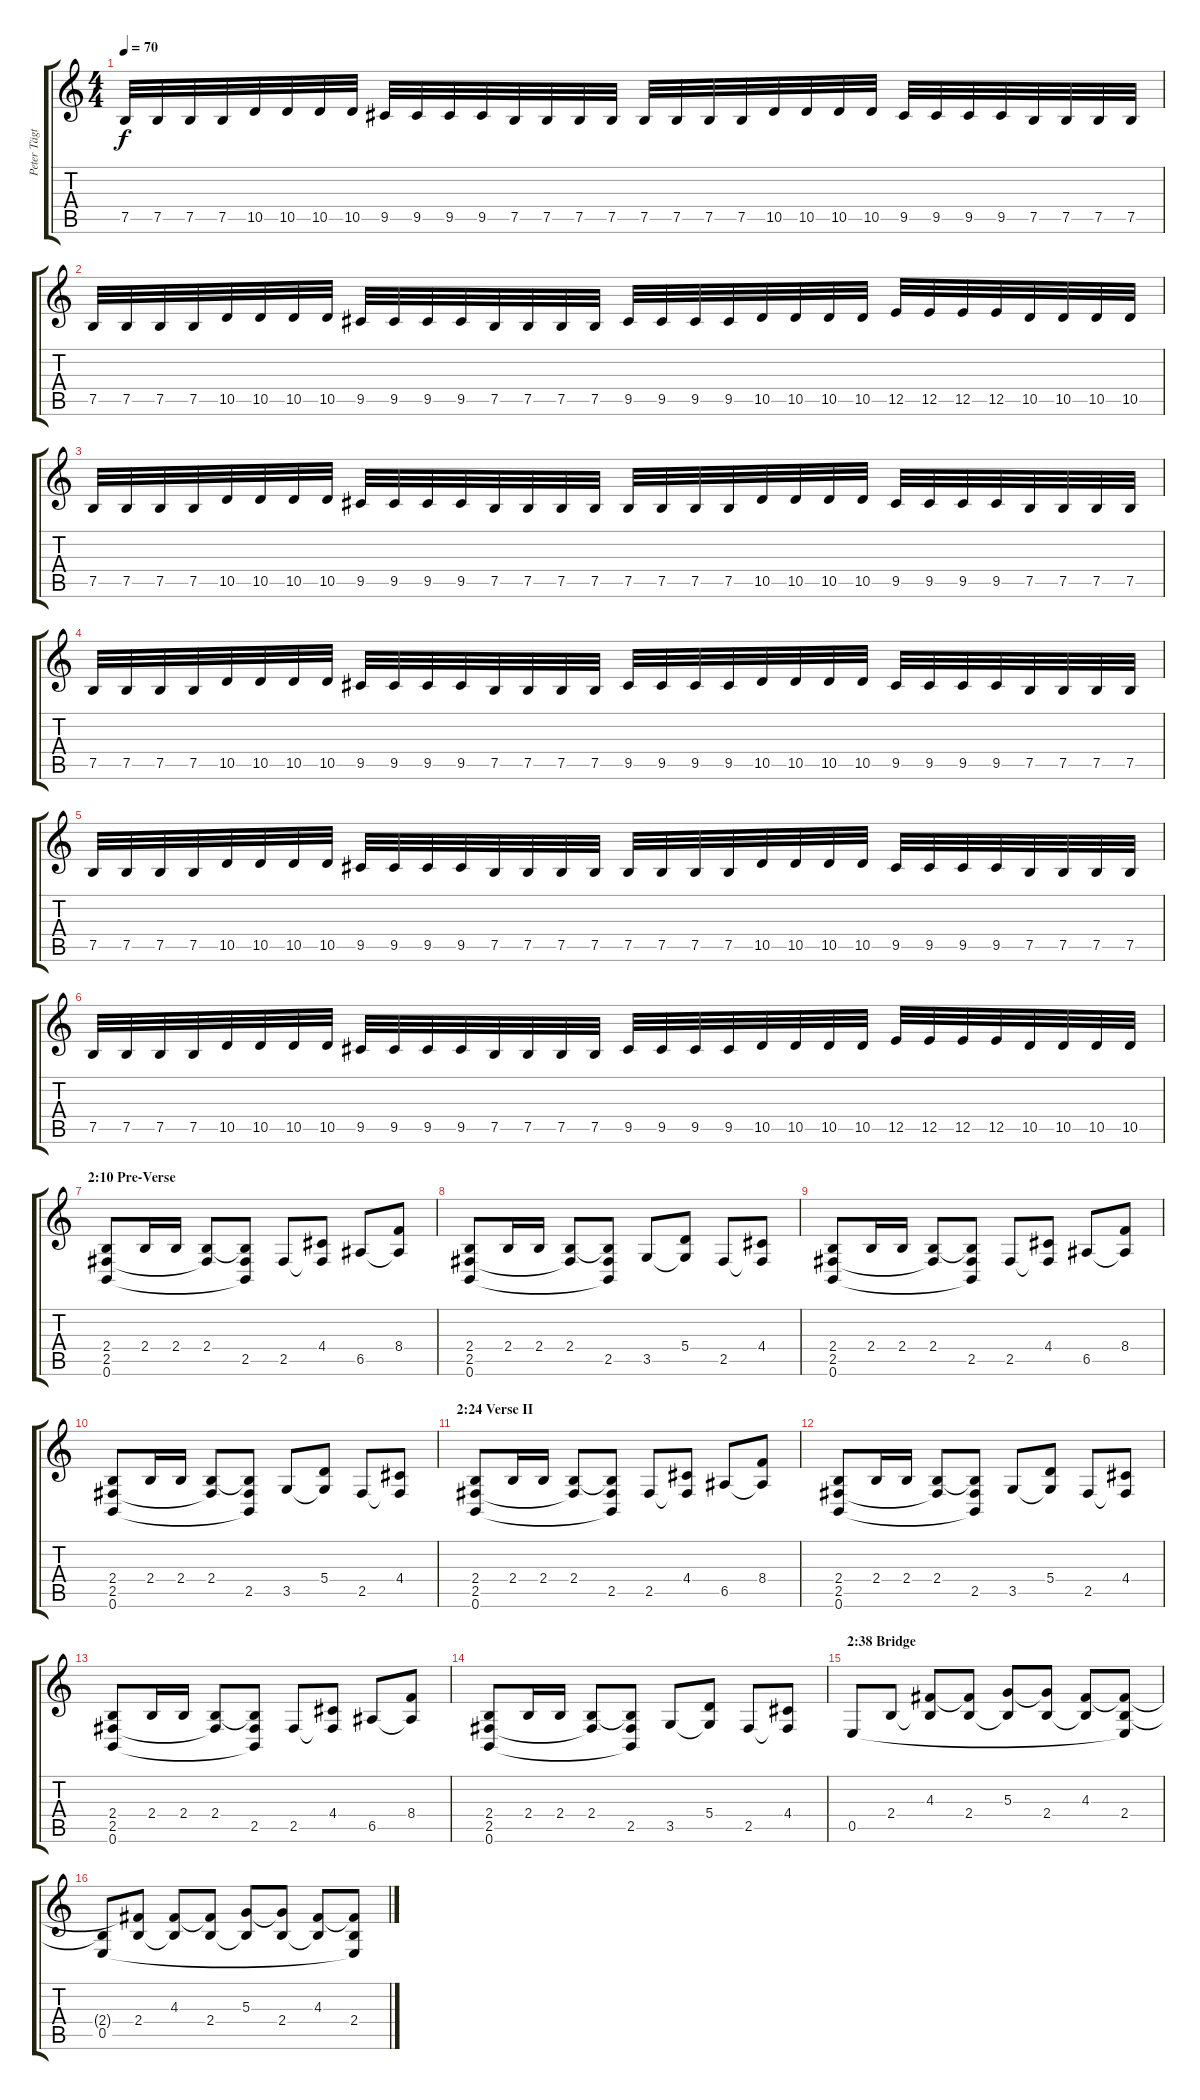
\track ("Peter Tägtgren (Lead Guitar)" "Peter Tägt") {instrument distortionguitar}
\staff {score tabs}
\tuning (B3 Gb3 D3 A2 E2 B1) {hide}
\ts (4 4)
\tempo 70
\clef g2
\ks c
7.5.32{dy f} 7.5.32 7.5.32 7.5.32 10.5.32 10.5.32 10.5.32 10.5.32 9.5.32 9.5.32 9.5.32 9.5.32 7.5.32 7.5.32 7.5.32 7.5.32 7.5.32 7.5.32 7.5.32 7.5.32 10.5.32 10.5.32 10.5.32 10.5.32 9.5.32 9.5.32 9.5.32 9.5.32 7.5.32 7.5.32 7.5.32 7.5.32 |
7.5.32 7.5.32 7.5.32 7.5.32 10.5.32 10.5.32 10.5.32 10.5.32 9.5.32 9.5.32 9.5.32 9.5.32 7.5.32 7.5.32 7.5.32 7.5.32 9.5.32 9.5.32 9.5.32 9.5.32 10.5.32 10.5.32 10.5.32 10.5.32 12.5.32 12.5.32 12.5.32 12.5.32 10.5.32 10.5.32 10.5.32 10.5.32 |
7.5.32 7.5.32 7.5.32 7.5.32 10.5.32 10.5.32 10.5.32 10.5.32 9.5.32 9.5.32 9.5.32 9.5.32 7.5.32 7.5.32 7.5.32 7.5.32 7.5.32 7.5.32 7.5.32 7.5.32 10.5.32 10.5.32 10.5.32 10.5.32 9.5.32 9.5.32 9.5.32 9.5.32 7.5.32 7.5.32 7.5.32 7.5.32 |
7.5.32 7.5.32 7.5.32 7.5.32 10.5.32 10.5.32 10.5.32 10.5.32 9.5.32 9.5.32 9.5.32 9.5.32 7.5.32 7.5.32 7.5.32 7.5.32 9.5.32 9.5.32 9.5.32 9.5.32 10.5.32 10.5.32 10.5.32 10.5.32 9.5.32 9.5.32 9.5.32 9.5.32 7.5.32 7.5.32 7.5.32 7.5.32 |
7.5.32 7.5.32 7.5.32 7.5.32 10.5.32 10.5.32 10.5.32 10.5.32 9.5.32 9.5.32 9.5.32 9.5.32 7.5.32 7.5.32 7.5.32 7.5.32 7.5.32 7.5.32 7.5.32 7.5.32 10.5.32 10.5.32 10.5.32 10.5.32 9.5.32 9.5.32 9.5.32 9.5.32 7.5.32 7.5.32 7.5.32 7.5.32 |
7.5.32 7.5.32 7.5.32 7.5.32 10.5.32 10.5.32 10.5.32 10.5.32 9.5.32 9.5.32 9.5.32 9.5.32 7.5.32 7.5.32 7.5.32 7.5.32 9.5.32 9.5.32 9.5.32 9.5.32 10.5.32 10.5.32 10.5.32 10.5.32 12.5.32 12.5.32 12.5.32 12.5.32 10.5.32 10.5.32 10.5.32 10.5.32 |
\section ("" "2:10 Pre-Verse")
(2.4 2.5 0.6).8 2.4.16 2.4.16 (2.4 2.5{t}).8 (2.4{t} 2.5 0.6{t}).8 2.5.8 (4.4 2.5{t}).8 6.5.8 (8.4 6.5{t}).8 |
(2.4 2.5 0.6).8 2.4.16 2.4.16 (2.4 2.5{t}).8 (2.4{t} 2.5 0.6{t}).8 3.5.8 (5.4 3.5{t}).8 2.5.8 (4.4 2.5{t}).8 |
(2.4 2.5 0.6).8 2.4.16 2.4.16 (2.4 2.5{t}).8 (2.4{t} 2.5 0.6{t}).8 2.5.8 (4.4 2.5{t}).8 6.5.8 (8.4 6.5{t}).8 |
(2.4 2.5 0.6).8 2.4.16 2.4.16 (2.4 2.5{t}).8 (2.4{t} 2.5 0.6{t}).8 3.5.8 (5.4 3.5{t}).8 2.5.8 (4.4 2.5{t}).8 |
\section ("" "2:24 Verse II")
(2.4 2.5 0.6).8 2.4.16 2.4.16 (2.4 2.5{t}).8 (2.4{t} 2.5 0.6{t}).8 2.5.8 (4.4 2.5{t}).8 6.5.8 (8.4 6.5{t}).8 |
(2.4 2.5 0.6).8 2.4.16 2.4.16 (2.4 2.5{t}).8 (2.4{t} 2.5 0.6{t}).8 3.5.8 (5.4 3.5{t}).8 2.5.8 (4.4 2.5{t}).8 |
(2.4 2.5 0.6).8 2.4.16 2.4.16 (2.4 2.5{t}).8 (2.4{t} 2.5 0.6{t}).8 2.5.8 (4.4 2.5{t}).8 6.5.8 (8.4 6.5{t}).8 |
(2.4 2.5 0.6).8 2.4.16 2.4.16 (2.4 2.5{t}).8 (2.4{t} 2.5 0.6{t}).8 3.5.8 (5.4 3.5{t}).8 2.5.8 (4.4 2.5{t}).8 |
\section ("" "2:38 Bridge")
0.5.8 2.4.8 (4.3 2.4{t}).8 (4.3{t} 2.4).8 (5.3 2.4{t}).8 (5.3{t} 2.4).8 (4.3 2.4{t}).8 (4.3{t} 2.4 0.5{t}).8 |
(2.4{t} 0.5).8 (4.3{t} 2.4).8 (4.3 2.4{t}).8 (4.3{t} 2.4).8 (5.3 2.4{t}).8 (5.3{t} 2.4).8 (4.3 2.4{t}).8 (4.3{t} 2.4 0.5{t}).8
